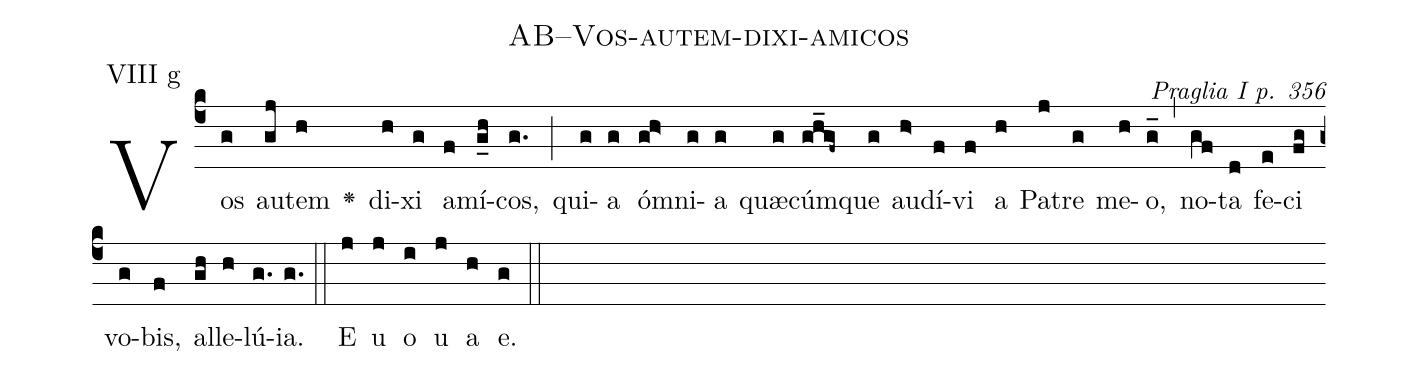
name: AB--Vos-autem-dixi-amicos;
commentary: Praglia I p. 356;
annotation: VIII g;
%%
(c4) Vos(g) au(gj)tem(h) <v>\greheightstar</v>() di(h)xi(g) a(f)mí(g_h)cos,(g.) (;) qui(g)a(g) óm(gh>)ni(g)a(g) quæ(g)cúm(gh_gf~)que(g) au(h>)dí(f)vi(f) a(h) Pa(j)tre(g) me(h)o,(g_) (,) no(gf)ta(d) fe(e)ci(fg) vo(g)bis,(f) al(gh)le(h)lú(g.)ia.(g.) (::)
E(j) u(j) o(i) u(j) a(h) e.(g) (::)
